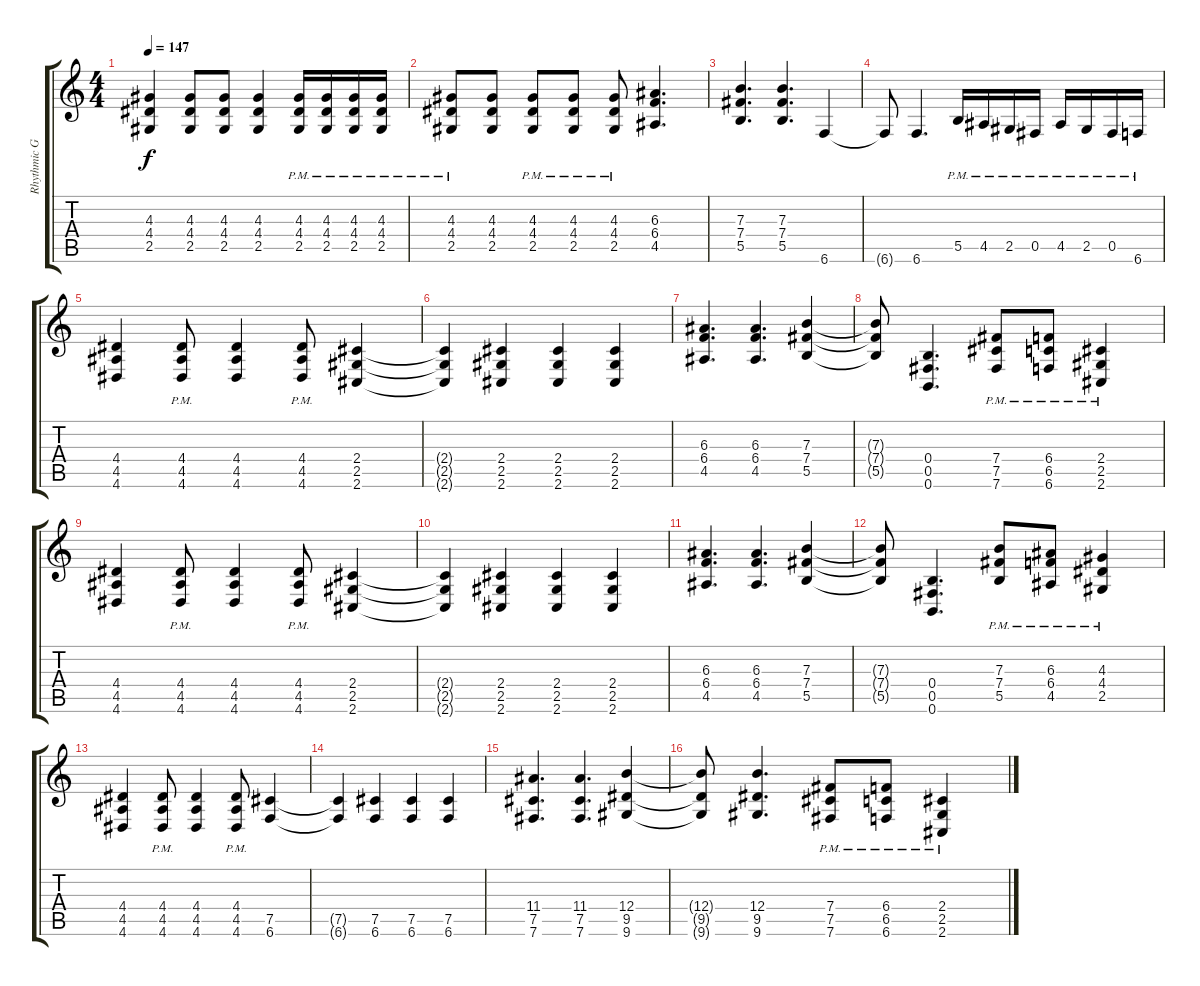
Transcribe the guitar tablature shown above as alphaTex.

\track ("Rhythmic Guitar" "Rhythmic G") {instrument distortionguitar}
\staff {score tabs}
\tuning (Db4 Ab3 E3 B2 Gb2 B1) {hide}
\ts (4 4)
\tempo 147
\clef g2
\ks c
(4.3 4.4 2.5).4{dy f} (4.3 4.4 2.5).8 (4.3 4.4 2.5).8 (4.3 4.4 2.5).4 (4.3{pm} 4.4{pm} 2.5{pm}).16 (4.3{pm} 4.4{pm} 2.5{pm}).16 (4.3{pm} 4.4{pm} 2.5{pm}).16 (4.3{pm} 4.4{pm} 2.5{pm}).16 |
(4.3 4.4{pm} 2.5{pm}).8 (4.3 4.4 2.5).8 (4.3{pm} 4.4{pm} 2.5{pm}).8 (4.3{pm} 4.4{pm} 2.5{pm}).8 (4.3{pm} 4.4{pm} 2.5{pm}).8 (6.3 6.4 4.5).4{d} |
(7.3 7.4 5.5).4{d} (7.3 7.4 5.5).4{d} 6.6.4 |
6.6{t}.8 6.6.4{d} 5.5{pm}.16 4.5{pm}.16 2.5{pm}.16 0.5{pm}.16 4.5{pm}.16 2.5{pm}.16 0.5{pm}.16 6.6{pm}.16 |
(4.4 4.5 4.6).4 (4.4{pm} 4.5{pm} 4.6{pm}).8 (4.4 4.5 4.6).4 (4.4{pm} 4.5{pm} 4.6{pm}).8 (2.4 2.5 2.6).4 |
(2.4{t} 2.5{t} 2.6{t}).4 (2.4 2.5 2.6).4 (2.4 2.5 2.6).4 (2.4 2.5 2.6).4 |
(6.3 6.4 4.5).4{d} (6.3 6.4 4.5).4{d} (7.3 7.4 5.5).4 |
(7.3{t} 7.4{t} 5.5{t}).8 (0.4 0.5 0.6).4{d} (7.4{pm} 7.5{pm} 7.6{pm}).8 (6.4{pm} 6.5{pm} 6.6{pm}).8 (2.4{pm} 2.5{pm} 2.6{pm}).4 |
(4.4 4.5 4.6).4 (4.4{pm} 4.5{pm} 4.6{pm}).8 (4.4 4.5 4.6).4 (4.4{pm} 4.5{pm} 4.6{pm}).8 (2.4 2.5 2.6).4 |
(2.4{t} 2.5{t} 2.6{t}).4 (2.4 2.5 2.6).4 (2.4 2.5 2.6).4 (2.4 2.5 2.6).4 |
(6.3 6.4 4.5).4{d} (6.3 6.4 4.5).4{d} (7.3 7.4 5.5).4 |
(7.3{t} 7.4{t} 5.5{t}).8 (0.4 0.5 0.6).4{d} (7.3{pm} 7.4{pm} 5.5{pm}).8 (6.3{pm} 6.4{pm} 4.5{pm}).8 (4.3{pm} 4.4{pm} 2.5{pm}).4 |
(4.4 4.5 4.6).4 (4.4{pm} 4.5{pm} 4.6{pm}).8 (4.4 4.5 4.6).4 (4.4{pm} 4.5{pm} 4.6{pm}).8 (7.5 6.6).4 |
(7.5{t} 6.6{t}).4 (7.5 6.6).4 (7.5 6.6).4 (7.5 6.6).4 |
(11.4 7.5 7.6).4{d} (11.4 7.5 7.6).4{d} (12.4 9.5 9.6).4 |
(12.4{t} 9.5{t} 9.6{t}).8 (12.4 9.5 9.6).4{d} (7.4{pm} 7.5{pm} 7.6{pm}).8 (6.4{pm} 6.5{pm} 6.6{pm}).8 (2.4{pm} 2.5{pm} 2.6{pm}).4
